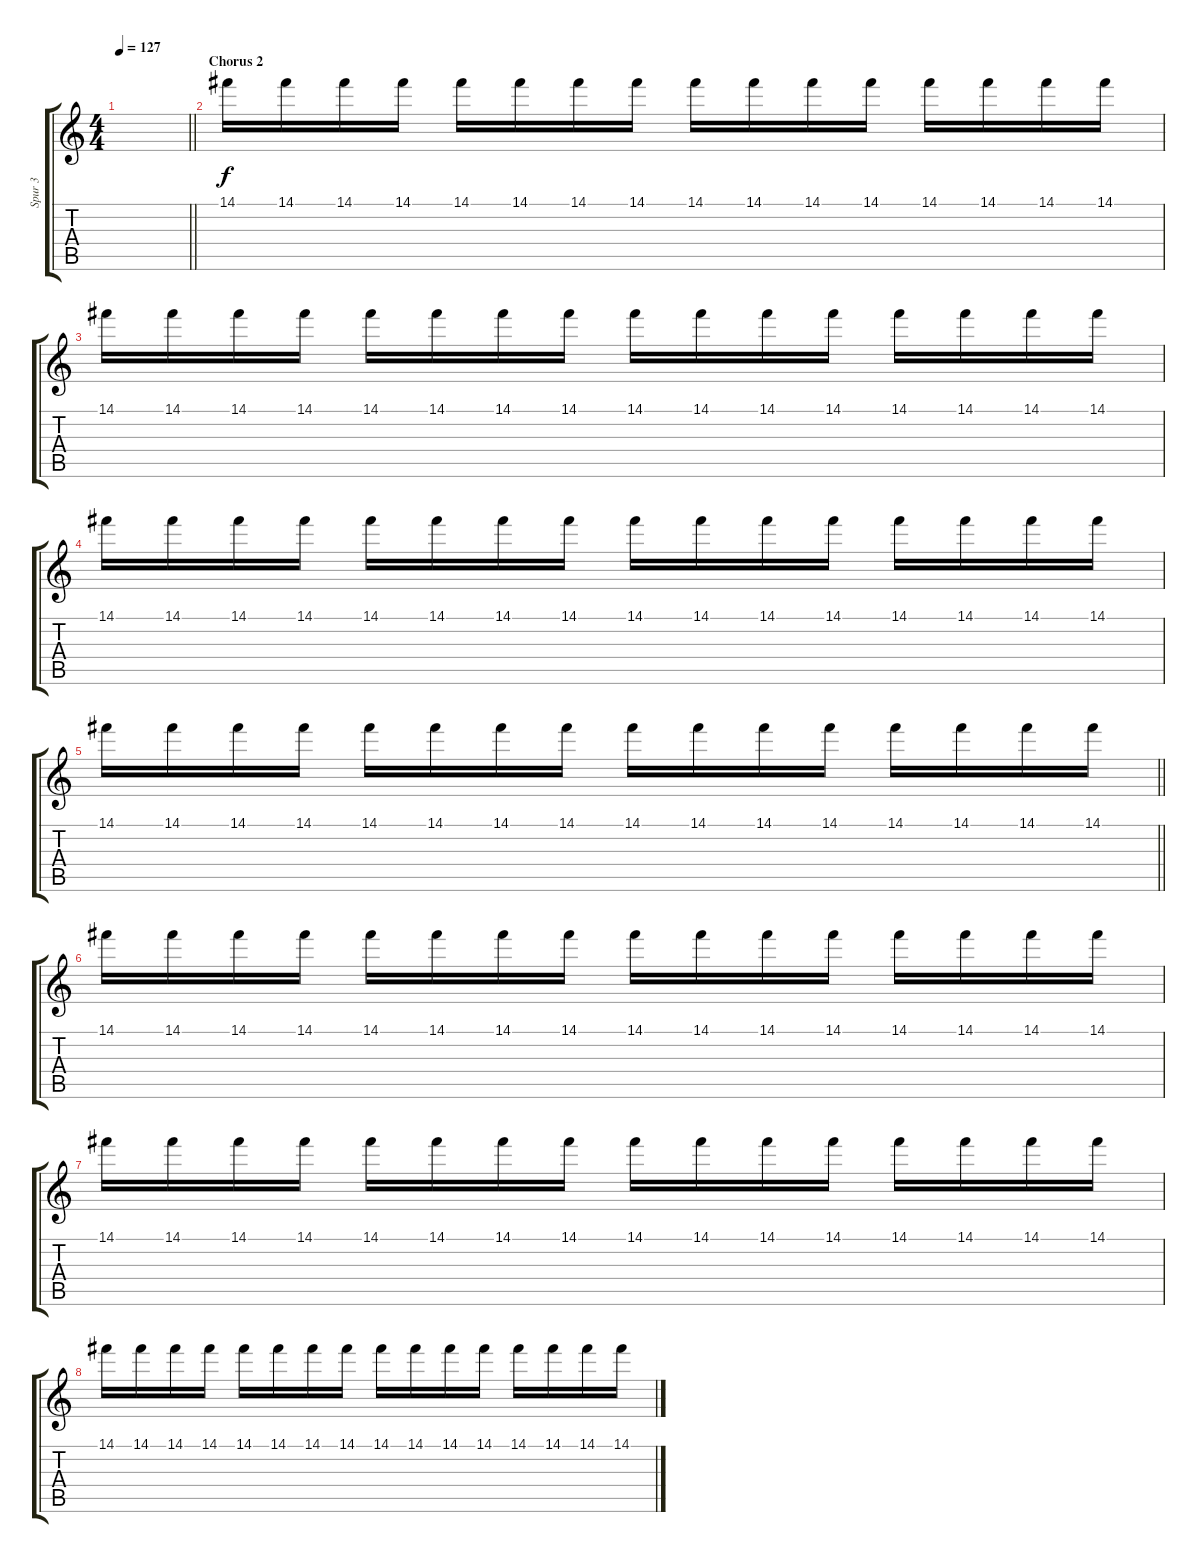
\track ("Spur 3" "Spur 3") {instrument electricguitarclean}
\staff {score tabs}
\tuning (E4 B3 G3 D3 A2 E2) {hide}
\ts (4 4)
\tempo 127
\clef g2
\barLineRight lightlight
\ks c
|
\section ("" "Chorus 2")
14.1.16 14.1.16 14.1.16 14.1.16 14.1.16 14.1.16 14.1.16 14.1.16 14.1.16 14.1.16 14.1.16 14.1.16 14.1.16 14.1.16 14.1.16 14.1.16 |
14.1.16 14.1.16 14.1.16 14.1.16 14.1.16 14.1.16 14.1.16 14.1.16 14.1.16 14.1.16 14.1.16 14.1.16 14.1.16 14.1.16 14.1.16 14.1.16 |
14.1.16 14.1.16 14.1.16 14.1.16 14.1.16 14.1.16 14.1.16 14.1.16 14.1.16 14.1.16 14.1.16 14.1.16 14.1.16 14.1.16 14.1.16 14.1.16 |
\barLineRight lightlight
14.1.16 14.1.16 14.1.16 14.1.16 14.1.16 14.1.16 14.1.16 14.1.16 14.1.16 14.1.16 14.1.16 14.1.16 14.1.16 14.1.16 14.1.16 14.1.16 |
14.1.16 14.1.16 14.1.16 14.1.16 14.1.16 14.1.16 14.1.16 14.1.16 14.1.16 14.1.16 14.1.16 14.1.16 14.1.16 14.1.16 14.1.16 14.1.16 |
14.1.16 14.1.16 14.1.16 14.1.16 14.1.16 14.1.16 14.1.16 14.1.16 14.1.16 14.1.16 14.1.16 14.1.16 14.1.16 14.1.16 14.1.16 14.1.16 |
14.1.16 14.1.16 14.1.16 14.1.16 14.1.16 14.1.16 14.1.16 14.1.16 14.1.16 14.1.16 14.1.16 14.1.16 14.1.16 14.1.16 14.1.16 14.1.16
